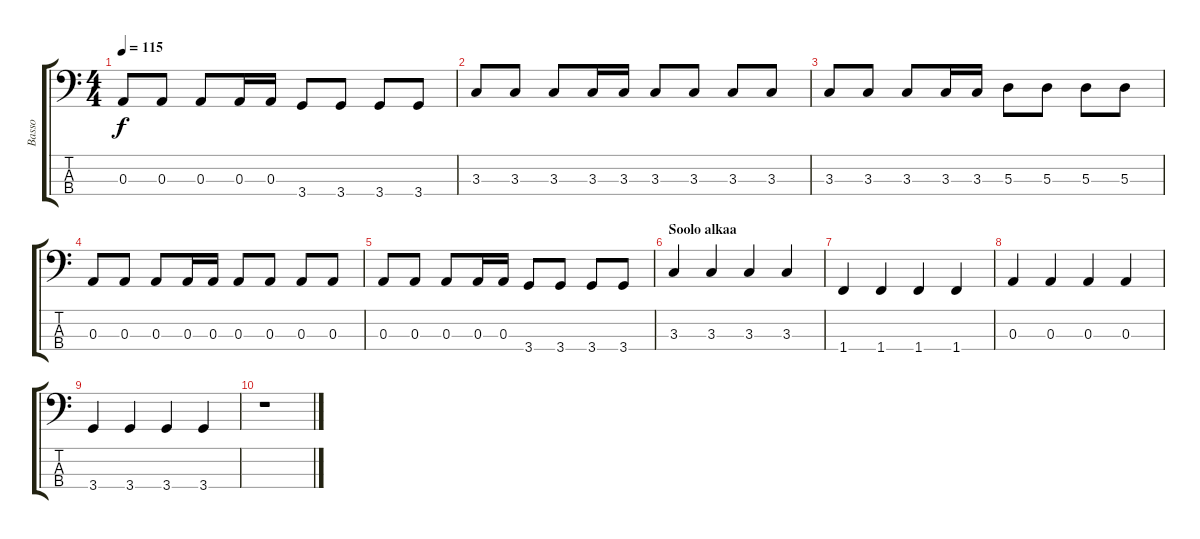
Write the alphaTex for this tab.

\track ("Basso" "Basso") {instrument electricbassfinger}
\staff {score tabs}
\tuning (G2 D2 A1 E1) {hide}
\ts (4 4)
\tempo 115
\clef f4
\ks c
0.3.8{dy f} 0.3.8 0.3.8 0.3.16 0.3.16 3.4.8 3.4.8 3.4.8 3.4.8 |
3.3.8 3.3.8 3.3.8 3.3.16 3.3.16 3.3.8 3.3.8 3.3.8 3.3.8 |
3.3.8 3.3.8 3.3.8 3.3.16 3.3.16 5.3.8 5.3.8 5.3.8 5.3.8 |
0.3.8 0.3.8 0.3.8 0.3.16 0.3.16 0.3.8 0.3.8 0.3.8 0.3.8 |
0.3.8 0.3.8 0.3.8 0.3.16 0.3.16 3.4.8 3.4.8 3.4.8 3.4.8 |
\section ("" "Soolo alkaa")
3.3.4 3.3.4 3.3.4 3.3.4 |
1.4.4 1.4.4 1.4.4 1.4.4 |
0.3.4 0.3.4 0.3.4 0.3.4 |
3.4.4 3.4.4 3.4.4 3.4.4 |
r.1
